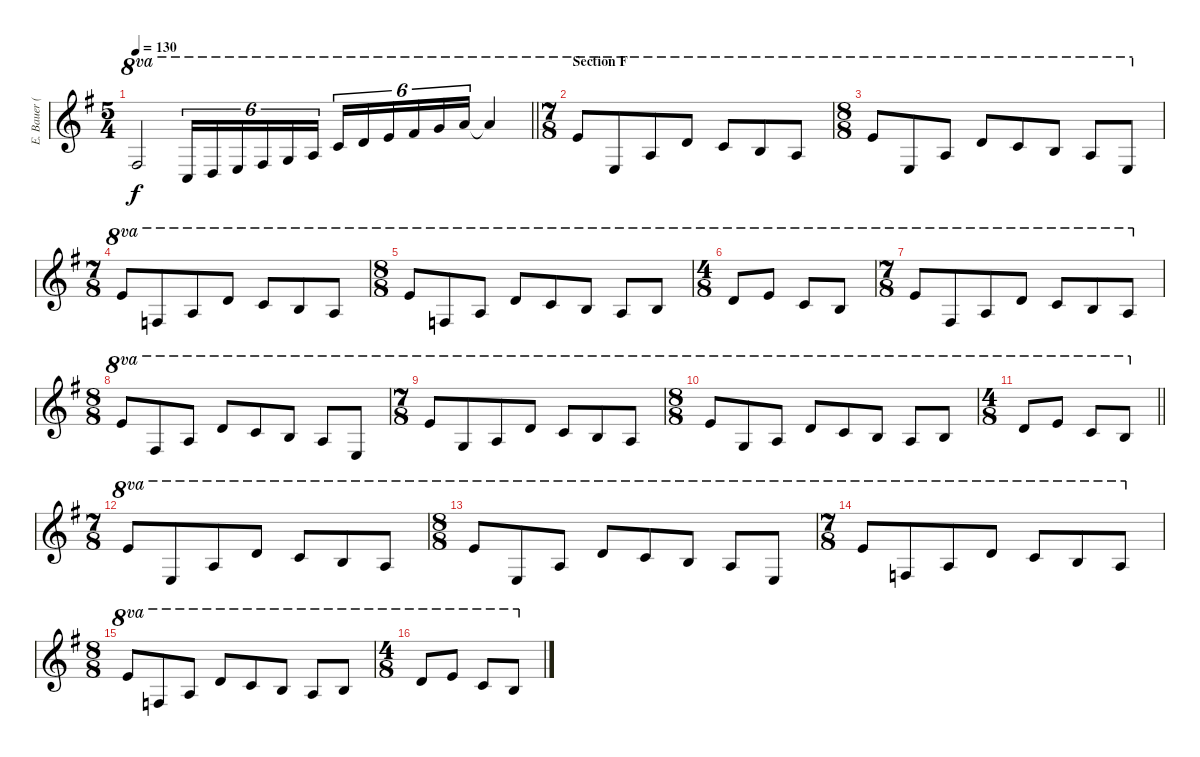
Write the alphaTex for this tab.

\track ("E. Bauer (Keyboard)" "E. Bauer (") {instrument lead2sawtooth}
\staff {score}
\tuning (E4 B3 G3 D3 A2 E2) {hide}
\ts (5 4)
\tempo 130
\clef g2
\barLineRight lightlight
\ks eminor
7.2.2{ot 8va dy f} 15.5.16{tu (6 4) ot 8va} 17.5.16{tu (6 4) ot 8va} 19.5.16{tu (6 4) ot 8va} 16.4.16{tu (6 4) ot 8va} 17.4.16{tu (6 4) ot 8va} 19.4.16{tu (6 4) ot 8va} 17.3.16{tu (6 4) ot 8va} 19.3.16{tu (6 4) ot 8va} 21.3.16{tu (6 4) ot 8va} 19.2.16{tu (6 4) ot 8va} 20.2.16{tu (6 4) ot 8va} 22.2.16{tu (6 4) ot 8va} 22.2{t}.4{ot 8va} |
\ts (7 8)
\section ("" "Section F")
17.2.8{ot 8va} 14.4.8{ot 8va} 14.3.8{ot 8va} 15.2.8{ot 8va} 13.2.8{ot 8va} 16.3.8{ot 8va} 14.3.8{ot 8va} |
\ts (8 8)
17.2.8{ot 8va} 14.4.8{ot 8va} 14.3.8{ot 8va} 15.2.8{ot 8va} 13.2.8{ot 8va} 16.3.8{ot 8va} 14.3.8{ot 8va} 14.4.8{ot 8va} |
\ts (7 8)
17.2.8{ot 8va} 15.4.8{ot 8va} 14.3.8{ot 8va} 15.2.8{ot 8va} 13.2.8{ot 8va} 16.3.8{ot 8va} 14.3.8{ot 8va} |
\ts (8 8)
17.2.8{ot 8va} 15.4.8{ot 8va} 14.3.8{ot 8va} 15.2.8{ot 8va} 13.2.8{ot 8va} 16.3.8{ot 8va} 14.3.8{ot 8va} 16.3.8{ot 8va} |
\ts (4 8)
15.2.8{ot 8va} 17.2.8{ot 8va} 17.3.8{ot 8va} 16.3.8{ot 8va} |
\ts (7 8)
17.2.8{ot 8va} 16.4.8{ot 8va} 14.3.8{ot 8va} 15.2.8{ot 8va} 13.2.8{ot 8va} 16.3.8{ot 8va} 14.3.8{ot 8va} |
\ts (8 8)
17.2.8{ot 8va} 16.4.8{ot 8va} 14.3.8{ot 8va} 15.2.8{ot 8va} 13.2.8{ot 8va} 16.3.8{ot 8va} 14.3.8{ot 8va} 14.4.8{ot 8va} |
\ts (7 8)
17.2.8{ot 8va} 12.3.8{ot 8va} 14.3.8{ot 8va} 15.2.8{ot 8va} 13.2.8{ot 8va} 16.3.8{ot 8va} 14.3.8{ot 8va} |
\ts (8 8)
17.2.8{ot 8va} 12.3.8{ot 8va} 14.3.8{ot 8va} 15.2.8{ot 8va} 13.2.8{ot 8va} 16.3.8{ot 8va} 14.3.8{ot 8va} 16.3.8{ot 8va} |
\ts (4 8)
\barLineRight lightlight
15.2.8{ot 8va} 17.2.8{ot 8va} 17.3.8{ot 8va} 16.3.8{ot 8va} |
\ts (7 8)
17.2.8{ot 8va} 14.4.8{ot 8va} 14.3.8{ot 8va} 15.2.8{ot 8va} 13.2.8{ot 8va} 16.3.8{ot 8va} 14.3.8{ot 8va} |
\ts (8 8)
17.2.8{ot 8va} 14.4.8{ot 8va} 14.3.8{ot 8va} 15.2.8{ot 8va} 13.2.8{ot 8va} 16.3.8{ot 8va} 14.3.8{ot 8va} 14.4.8{ot 8va} |
\ts (7 8)
17.2.8{ot 8va} 15.4.8{ot 8va} 14.3.8{ot 8va} 15.2.8{ot 8va} 13.2.8{ot 8va} 16.3.8{ot 8va} 14.3.8{ot 8va} |
\ts (8 8)
17.2.8{ot 8va} 15.4.8{ot 8va} 14.3.8{ot 8va} 15.2.8{ot 8va} 13.2.8{ot 8va} 16.3.8{ot 8va} 14.3.8{ot 8va} 16.3.8{ot 8va} |
\ts (4 8)
15.2.8{ot 8va} 17.2.8{ot 8va} 17.3.8{ot 8va} 16.3.8{ot 8va}
